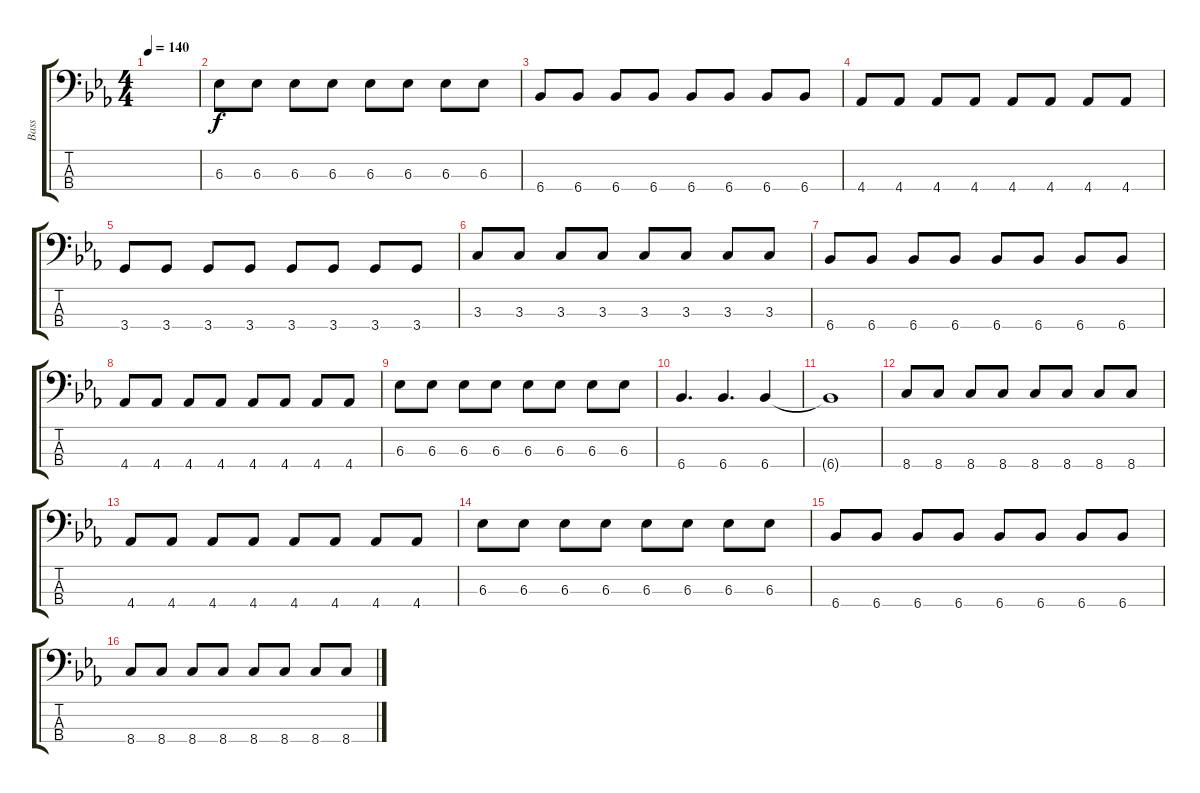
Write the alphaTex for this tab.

\track ("Bass" "Bass") {instrument electricbassfinger}
\staff {score tabs}
\tuning (G2 D2 A1 E1) {hide}
\ts (4 4)
\tempo 140
\clef f4
\ks eb
|
6.3.8 6.3.8 6.3.8 6.3.8 6.3.8 6.3.8 6.3.8 6.3.8 |
6.4.8 6.4.8 6.4.8 6.4.8 6.4.8 6.4.8 6.4.8 6.4.8 |
4.4.8 4.4.8 4.4.8 4.4.8 4.4.8 4.4.8 4.4.8 4.4.8 |
3.4.8 3.4.8 3.4.8 3.4.8 3.4.8 3.4.8 3.4.8 3.4.8 |
3.3.8 3.3.8 3.3.8 3.3.8 3.3.8 3.3.8 3.3.8 3.3.8 |
6.4.8 6.4.8 6.4.8 6.4.8 6.4.8 6.4.8 6.4.8 6.4.8 |
4.4.8 4.4.8 4.4.8 4.4.8 4.4.8 4.4.8 4.4.8 4.4.8 |
6.3.8 6.3.8 6.3.8 6.3.8 6.3.8 6.3.8 6.3.8 6.3.8 |
6.4.4{d} 6.4.4{d} 6.4.4 |
6.4{t}.1 |
8.4.8 8.4.8 8.4.8 8.4.8 8.4.8 8.4.8 8.4.8 8.4.8 |
4.4.8 4.4.8 4.4.8 4.4.8 4.4.8 4.4.8 4.4.8 4.4.8 |
6.3.8 6.3.8 6.3.8 6.3.8 6.3.8 6.3.8 6.3.8 6.3.8 |
6.4.8 6.4.8 6.4.8 6.4.8 6.4.8 6.4.8 6.4.8 6.4.8 |
8.4.8 8.4.8 8.4.8 8.4.8 8.4.8 8.4.8 8.4.8 8.4.8
